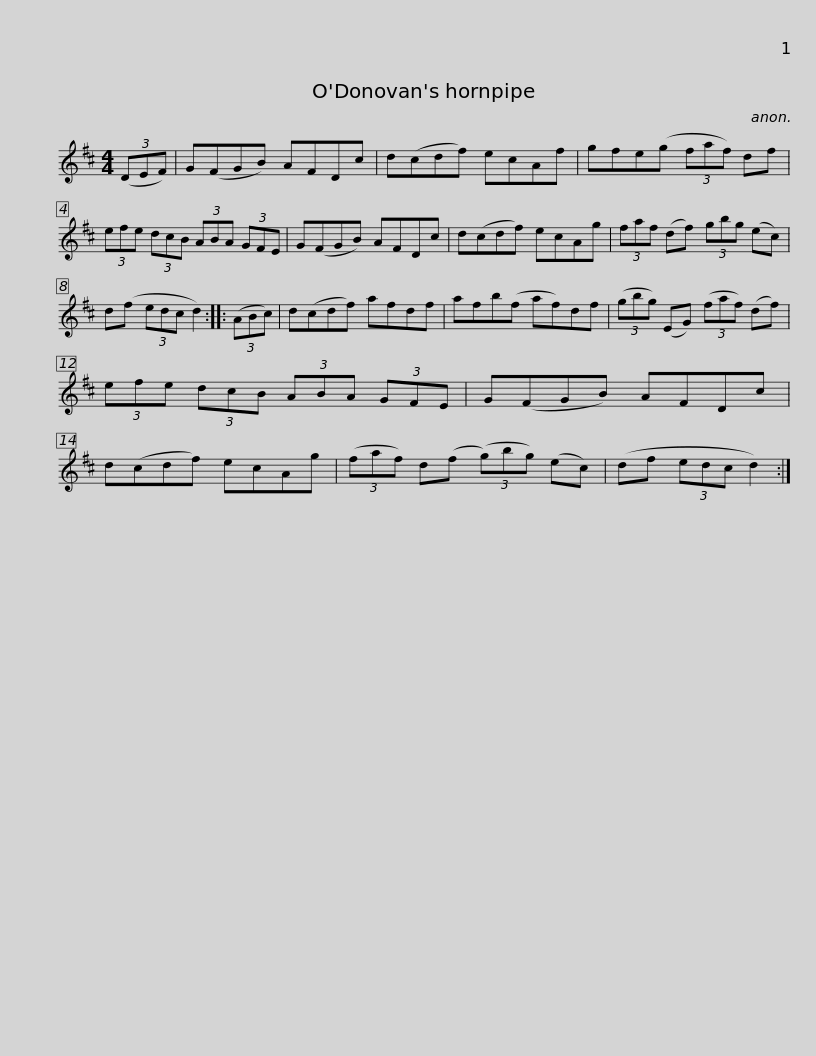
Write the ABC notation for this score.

X:1
L:1/8
M:4/4
I:linebreak $
K:D
V:1 treble
V:1
 (3(DEF) | G(FGB) AFDc | d(cdf) ecAf | gfe(g (3faf) df | (3efe (3dcB (3ABA (3GFE |$ %5
 G(FGB) AFDc | d(cdf) ecAg | (3faf (df) (3gbg (ec) | d(f (3edc d2) :: (3(ABc) | %10
 d(cdf) afdf |$ afb(f af)df | (3(gbg) (EG) (3(faf) (df) | (3efe (3dcB (3ABA (3GFE | G(FGB) AFDc | %15
 d(cdf) ecAg |$ (3(faf) d(f (3(g)bg) (ec) | (df (3edc d2) :| %18
